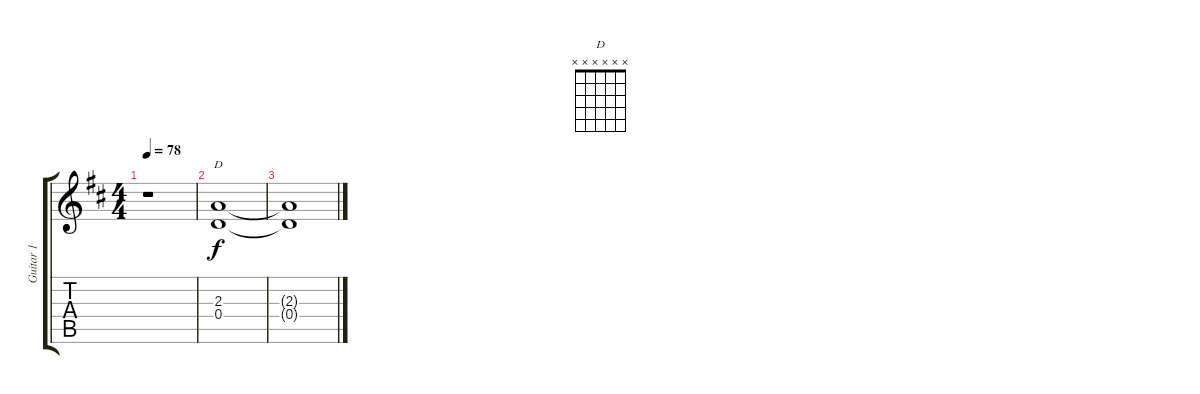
\track ("Guitar 1" "Guitar 1") {instrument electricguitarjazz}
\staff {score tabs}
\tuning (E4 B3 G3 D3 A2 E2) {hide}
\chord ("D" x x x x x x)
\ts (4 4)
\tempo 78
\clef g2
\ks d
r.1{dy f} |
(2.3 0.4).1{ch "D"} |
(2.3{t} 0.4{t}).1
